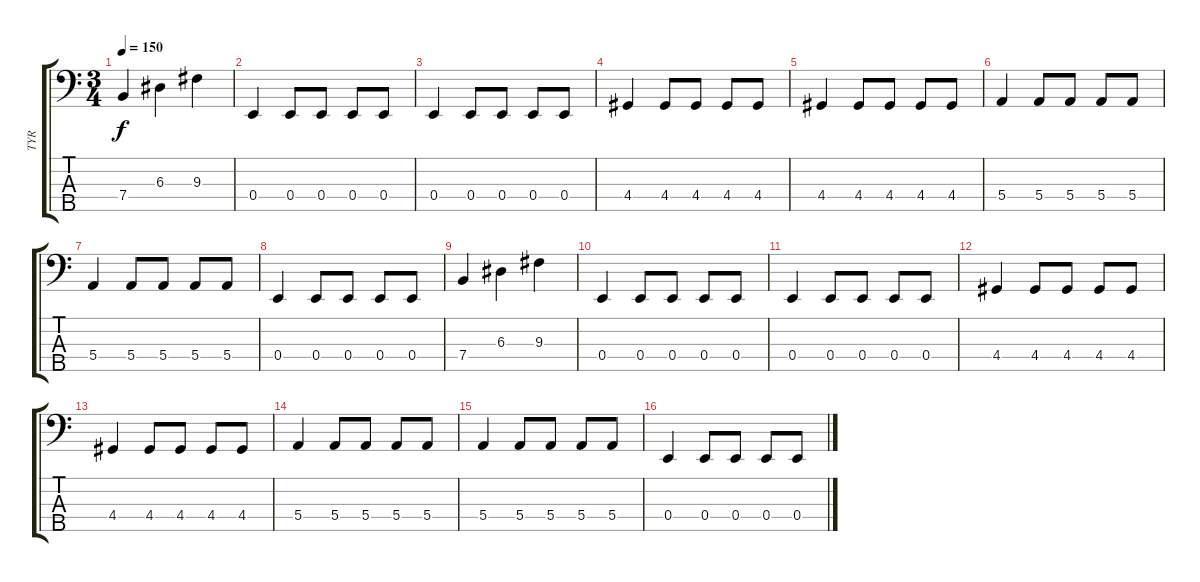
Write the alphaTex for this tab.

\track ("TYR" "TYR") {instrument electricbassfinger}
\staff {score tabs}
\tuning (G2 D2 A1 E1 B0) {hide}
\ts (3 4)
\tempo 150
\clef f4
\ks c
7.4.4{dy f} 6.3.4 9.3.4 |
0.4.4 0.4.8 0.4.8 0.4.8 0.4.8 |
0.4.4 0.4.8 0.4.8 0.4.8 0.4.8 |
4.4.4 4.4.8 4.4.8 4.4.8 4.4.8 |
4.4.4 4.4.8 4.4.8 4.4.8 4.4.8 |
5.4.4 5.4.8 5.4.8 5.4.8 5.4.8 |
5.4.4 5.4.8 5.4.8 5.4.8 5.4.8 |
0.4.4 0.4.8 0.4.8 0.4.8 0.4.8 |
7.4.4 6.3.4 9.3.4 |
0.4.4 0.4.8 0.4.8 0.4.8 0.4.8 |
0.4.4 0.4.8 0.4.8 0.4.8 0.4.8 |
4.4.4 4.4.8 4.4.8 4.4.8 4.4.8 |
4.4.4 4.4.8 4.4.8 4.4.8 4.4.8 |
5.4.4 5.4.8 5.4.8 5.4.8 5.4.8 |
5.4.4 5.4.8 5.4.8 5.4.8 5.4.8 |
0.4.4 0.4.8 0.4.8 0.4.8 0.4.8
